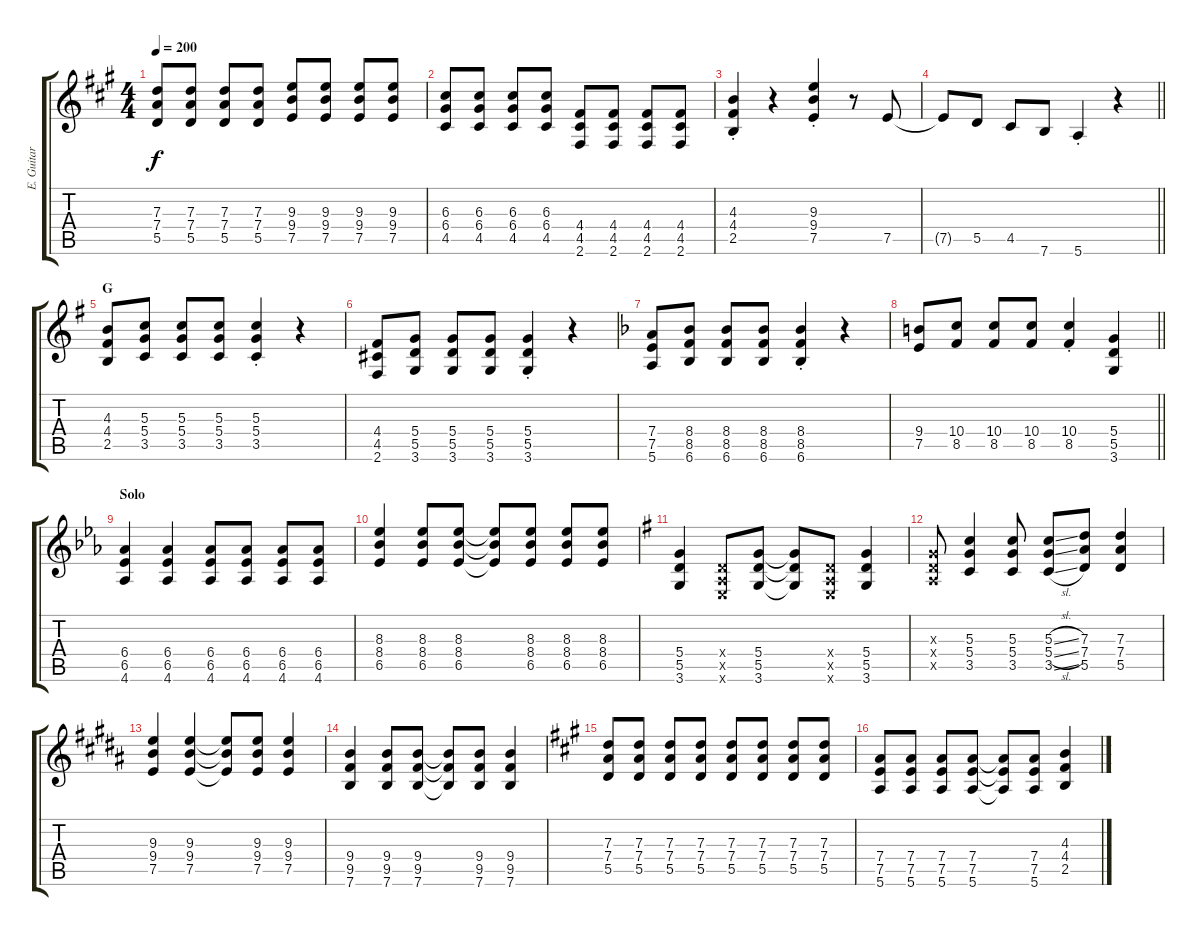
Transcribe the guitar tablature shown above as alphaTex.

\track ("E. Guitar II" "E. Guitar ") {solo instrument overdrivenguitar}
\staff {score tabs}
\tuning (E4 B3 G3 D3 A2 E2) {hide}
\ts (4 4)
\tempo 200
\clef g2
\ks a
(7.3 7.4 5.5).8{dy f} (7.3 7.4 5.5).8 (7.3 7.4 5.5).8 (7.3 7.4 5.5).8 (9.3 9.4 7.5).8 (9.3 9.4 7.5).8 (9.3 9.4 7.5).8 (9.3 9.4 7.5).8 |
(6.3 6.4 4.5).8 (6.3 6.4 4.5).8 (6.3 6.4 4.5).8 (6.3 6.4 4.5).8 (4.4 4.5 2.6).8 (4.4 4.5 2.6).8 (4.4 4.5 2.6).8 (4.4 4.5 2.6).8 |
(4.3{st} 4.4{st} 2.5{st}).4 r.4 (9.3{st} 9.4{st} 7.5{st}).4 r.8 7.5.8 |
\barLineRight lightlight
7.5{t}.8 5.5.8 4.5.8 7.6.8 5.6{st}.4 r.4 |
\section ("" "G")
\ks g
(4.3 4.4 2.5).8 (5.3 5.4 3.5).8 (5.3 5.4 3.5).8 (5.3 5.4 3.5).8 (5.3{st} 5.4{st} 3.5{st}).4 r.4 |
(4.4 4.5 2.6).8 (5.4 5.5 3.6).8 (5.4 5.5 3.6).8 (5.4 5.5 3.6).8 (5.4{st} 5.5{st} 3.6{st}).4 r.4 |
\ks f
(7.4 7.5 5.6).8 (8.4 8.5 6.6).8 (8.4 8.5 6.6).8 (8.4 8.5 6.6).8 (8.4{st} 8.5{st} 6.6{st}).4 r.4 |
\barLineRight lightlight
(9.4 7.5).8 (10.4 8.5).8 (10.4 8.5).8 (10.4 8.5).8 (10.4{st} 8.5{st}).4 (5.4 5.5 3.6).4 |
\section ("" "Solo")
\ks eb
(6.4 6.5 4.6).4 (6.4 6.5 4.6).4 (6.4 6.5 4.6).8 (6.4 6.5 4.6).8 (6.4 6.5 4.6).8 (6.4 6.5 4.6).8 |
(8.3 8.4 6.5).4 (8.3 8.4 6.5).8 (8.3 8.4 6.5).8 (8.3{t} 8.4{t} 6.5{t}).8 (8.3 8.4 6.5).8 (8.3 8.4 6.5).8 (8.3 8.4 6.5).8 |
\ks g
(5.4 5.5 3.6).4 (0.4{x} 0.5{x} 0.6{x}).8 (5.4 5.5 3.6).8 (5.4{t} 5.5{t} 3.6{t}).8 (0.4{x} 0.5{x} 0.6{x}).8 (5.4 5.5 3.6).4 |
(0.3{x} 0.4{x} 0.5{x}).8 (5.3 5.4 3.5).4 (5.3 5.4 3.5).8 (5.3{sl} 5.4{sl} 3.5{sl}).8 (7.3 7.4 5.5).8 (7.3 7.4 5.5).4 |
\ks b
(9.3 9.4 7.5).4 (9.3 9.4 7.5).4 (9.3{t} 9.4{t} 7.5{t}).8 (9.3 9.4 7.5).8 (9.3 9.4 7.5).4 |
(9.4 9.5 7.6).4 (9.4 9.5 7.6).8 (9.4 9.5 7.6).8 (9.4{t} 9.5{t} 7.6{t}).8 (9.4 9.5 7.6).8 (9.4 9.5 7.6).4 |
\ks a
(7.3 7.4 5.5).8 (7.3 7.4 5.5).8 (7.3 7.4 5.5).8 (7.3 7.4 5.5).8 (7.3 7.4 5.5).8 (7.3 7.4 5.5).8 (7.3 7.4 5.5).8 (7.3 7.4 5.5).8 |
(7.4 7.5 5.6).8 (7.4 7.5 5.6).8 (7.4 7.5 5.6).8 (7.4 7.5 5.6).8 (7.4{t} 7.5{t} 5.6{t}).8 (7.4 7.5 5.6).8 (4.3 4.4 2.5).4
